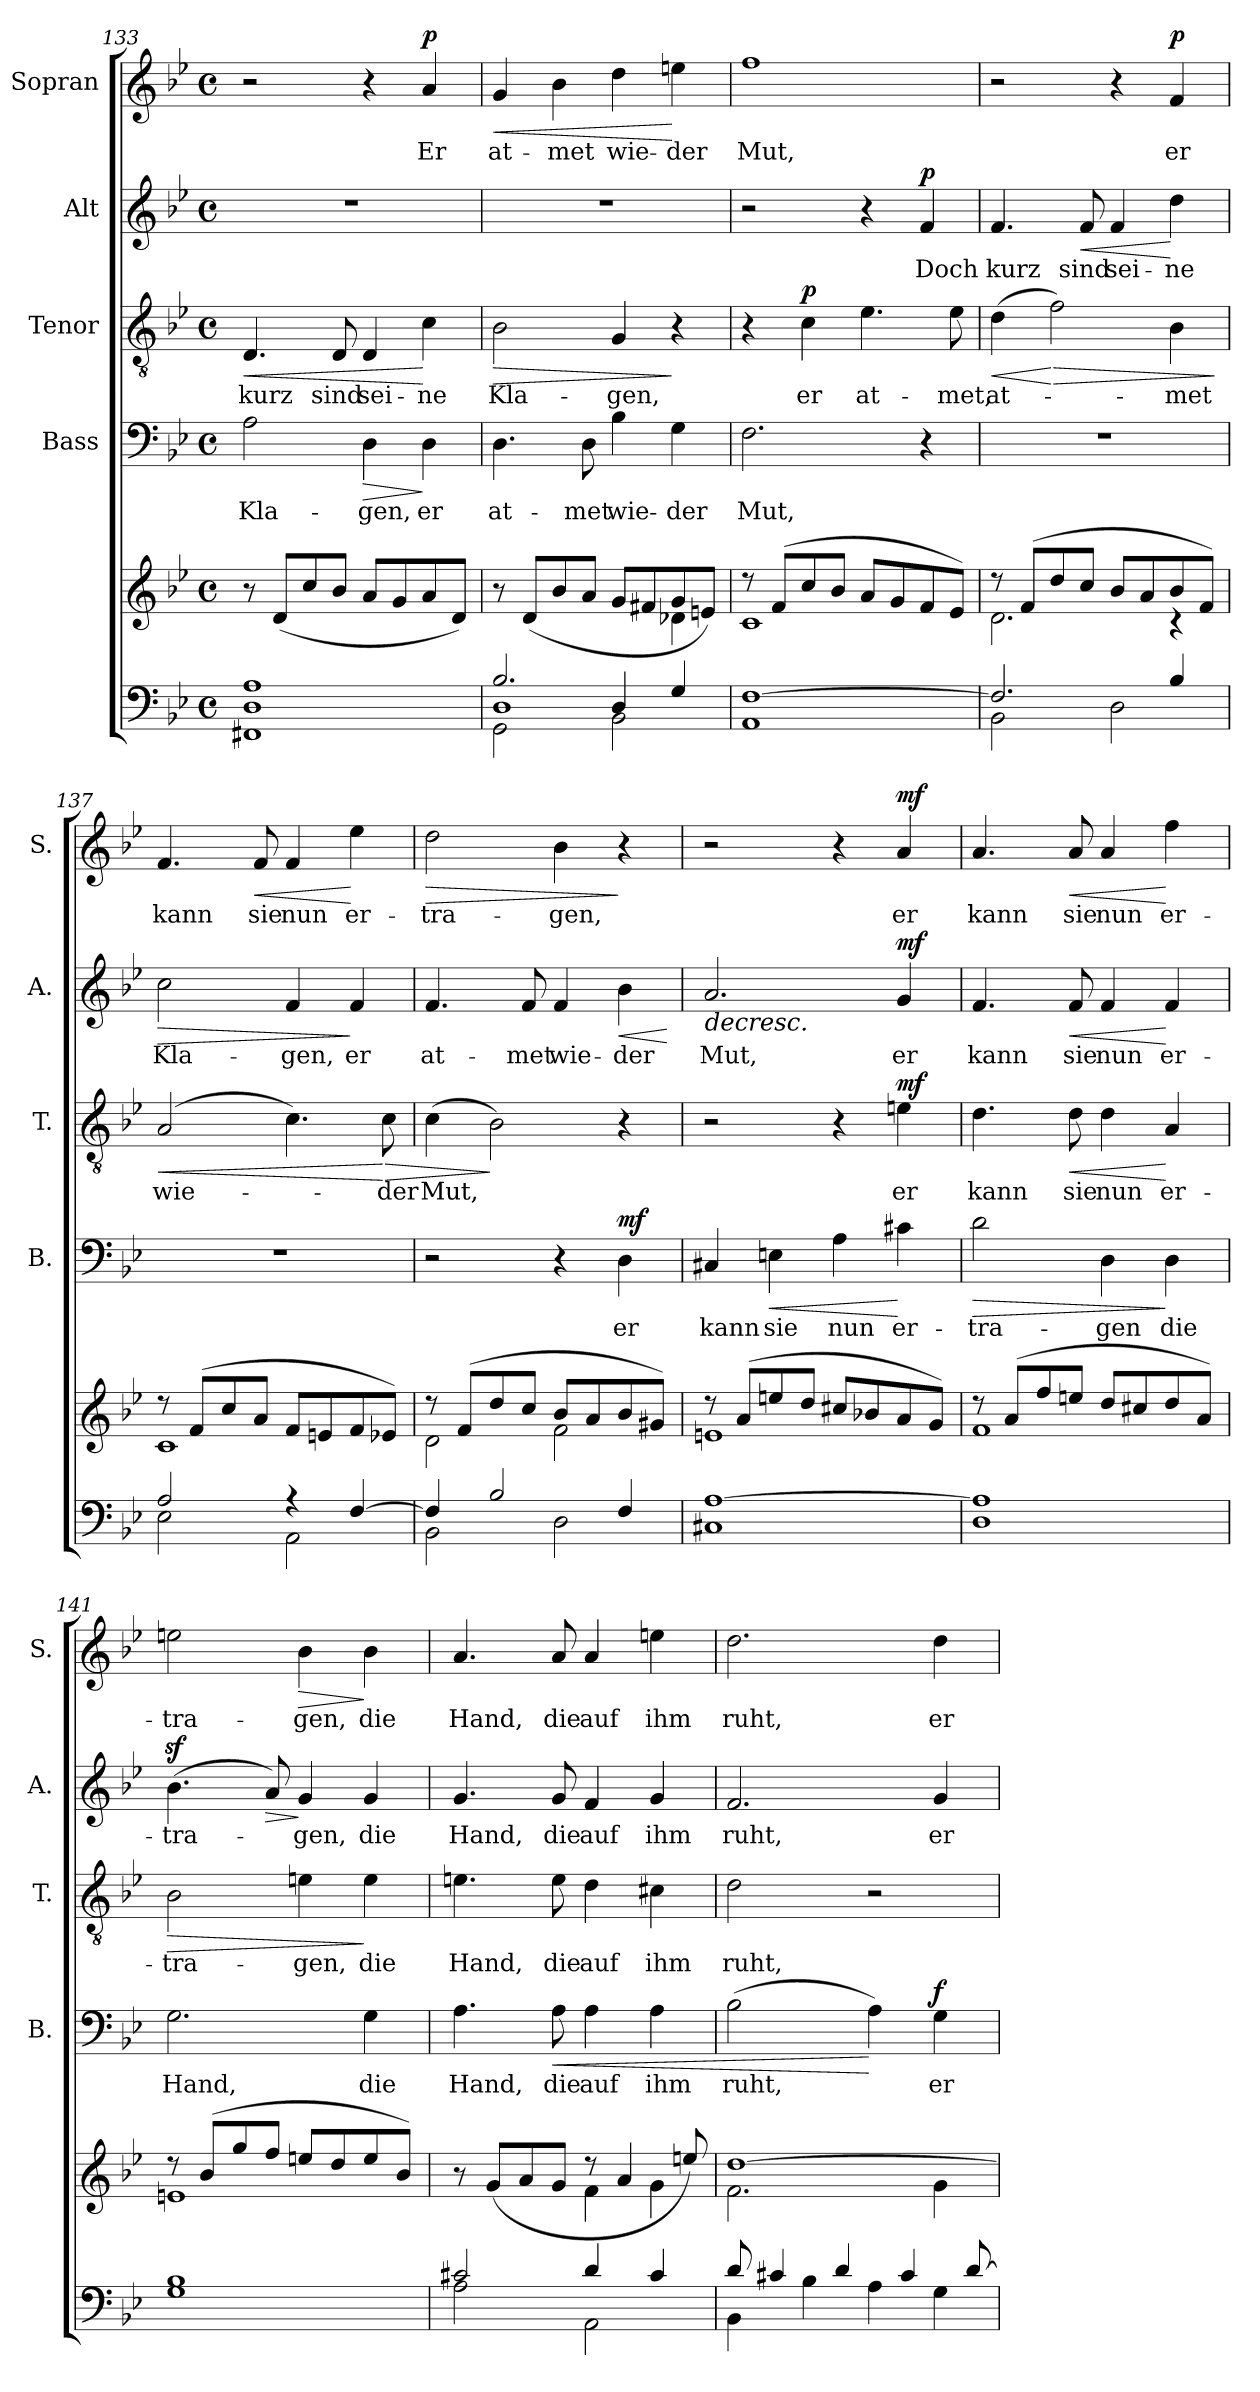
**kern	**kern	**kern	**text	**dynam	**kern	**text	**dynam	**kern	**text	**dynam	**kern	**text	**dynam
*part5	*part5	*part4	*part4	*part4	*part3	*part3	*part3	*part2	*part2	*part2	*part1	*part1	*part1
*staff6	*staff5	*staff4	*staff4	*staff4	*staff3	*staff3	*staff3	*staff2	*staff2	*staff2	*staff1	*staff1	*staff1
*	*	*I"Bass	*	*	*I"Tenor	*	*	*I"Alt	*	*	*I"Sopran	*	*
*	*	*I'B.	*	*	*I'T.	*	*	*I'A.	*	*	*I'S.	*	*
!!LO:LB:g=z
*clefF4	*clefG2	*clefF4	*	*	*clefGv2	*	*	*clefG2	*	*	*clefG2	*	*
*k[b-e-]	*k[b-e-]	*k[b-e-]	*	*	*k[b-e-]	*	*	*k[b-e-]	*	*	*k[b-e-]	*	*
*B-:	*B-:	*B-:	*	*	*B-:	*	*	*B-:	*	*	*B-:	*	*
*M4/4	*M4/4	*M4/4	*	*	*M4/4	*	*	*M4/4	*	*	*M4/4	*	*
*met(c)	*met(c)	*met(c)	*	*	*met(c)	*	*	*met(c)	*	*	*met(c)	*	*
=133	=133	=133	=133	=133	=133	=133	=133	=133	=133	=133	=133	=133	=133
!	!	!	!LO:LY:b	!	!	!LO:LY:b	!LO:HP:b	!	!	!	!	!	!
1FF#X 1D 1A	8r	2A\	Kla-	.	4.D/	kurz	<	1r	.	.	2r	.	.
.	(<8d/L	.	.	.	.	.	.	.	.	.	.	.	.
.	8cc/	.	.	.	.	.	.	.	.	.	.	.	.
!	!	!	!	!	!	!LO:LY:b	!	!	!	!	!	!	!
.	8b-/J	.	.	.	8D/	sind	.	.	.	.	.	.	.
!	!	!	!LO:LY:b	!LO:HP:b	!	!LO:LY:b	!	!	!	!	!	!	!
.	8a/L	4D\	-gen,	>	4D/	sei-	.	.	.	.	4r	.	.
.	8g/	.	.	.	.	.	.	.	.	.	.	.	.
!	!	!	!LO:LY:b	!	!	!LO:LY:b	!	!	!	!	!	!LO:LY:b	!LO:DY:a
.	8a/	4D\	er	]	4c\	-ne	[	.	.	.	4a/	Er	p
.	8d/J)	.	.	.	.	.	.	.	.	.	.	.	.
=134	=134	=134	=134	=134	=134	=134	=134	=134	=134	=134	=134	=134	=134
*^	*^	*	*	*	*	*	*	*	*	*	*	*	*
*	*^	*	*	*	*	*	*	*	*	*	*	*	*	*	*
*	*	*^	*	*	*	*	*	*	*	*	*	*	*	*	*	*
!	!	!	!	!	!	!	!LO:LY:b	!	!	!LO:LY:b	!LO:HP:b	!	!	!	!	!LO:LY:b	!LO:HP:b
2.B-/	2GG\	1D	2ryy	8r	2.ryy	4.D\	at-	.	2B-\	Kla-	>	1r	.	.	4g/	at-	<
.	.	.	.	(>8d/L	.	.	.	.	.	.	.	.	.	.	.	.	.
!	!	!	!	!	!	!	!	!	!	!	!	!	!	!	!	!LO:LY:b	!
.	.	.	.	8b-/	.	.	.	.	.	.	.	.	.	.	4b-\	-met	.
!	!	!	!	!	!	!	!LO:LY:b	!	!	!	!	!	!	!	!	!	!
.	.	.	.	8a/J	.	8D\	-met	.	.	.	.	.	.	.	.	.	.
!	!	!	!	!	!	!	!LO:LY:b	!	!	!LO:LY:b	!	!	!	!	!	!LO:LY:b	!
.	2BB-\	.	4D/	8g/L	.	4B-\	wie-	.	4G/	-gen,	.	.	.	.	4dd\	wie-	.
.	.	.	.	8f#X/	.	.	.	.	.	.	.	.	.	.	.	.	.
!	!	!	!	!	!	!	!LO:LY:b	!	!	!	!	!	!	!	!	!LO:LY:b	!
4G/	.	.	4ryy	8g/	4d-X\	4G\	-der	.	4r	.	]	.	.	.	4een\	-der	[
.	.	.	.	8en/J)	.	.	.	.	.	.	.	.	.	.	.	.	.
*	*v	*v	*v	*	*	*	*	*	*	*	*	*	*	*	*	*	*
=135	=135	=135	=135	=135	=135	=135	=135	=135	=135	=135	=135	=135	=135	=135	=135
!	!	!	!	!	!LO:LY:b	!	!	!	!	!	!	!	!	!LO:LY:b	!
[>1F	1AA	8r	1c	2.F\	Mut,	.	4r	.	.	2r	.	.	1ff	Mut,	.
.	.	(>8f/L	.	.	.	.	.	.	.	.	.	.	.	.	.
!	!	!	!	!	!	!	!	!LO:LY:b	!LO:DY:a	!	!	!	!	!	!
.	.	8cc/	.	.	.	.	4c\	er	p	.	.	.	.	.	.
.	.	8b-/J	.	.	.	.	.	.	.	.	.	.	.	.	.
!	!	!	!	!	!	!	!	!LO:LY:b	!	!	!	!	!	!	!
.	.	8a/L	.	.	.	.	4.e-\	at-	.	4r	.	.	.	.	.
.	.	8g/	.	.	.	.	.	.	.	.	.	.	.	.	.
!	!	!	!	!	!	!	!	!	!	!	!LO:LY:b	!LO:DY:a	!	!	!
.	.	8f/	.	4r	.	.	.	.	.	4f/	Doch	p	.	.	.
!	!	!	!	!	!	!	!	!LO:LY:b	!	!	!	!	!	!	!
.	.	8e-/J)	.	.	.	.	8e-\	-met,	.	.	.	.	.	.	.
=136	=136	=136	=136	=136	=136	=136	=136	=136	=136	=136	=136	=136	=136	=136	=136
!	!	!	!	!	!	!	!	!LO:LY:b	!LO:HP:b	!	!LO:LY:b	!	!	!	!
2.F/]	2BB-\	8r	2.d\	1r	.	.	(>4d\	at-	<	4.f/	kurz	.	2r	.	.
.	.	(>8f/L	.	.	.	.	.	.	.	.	.	.	.	.	.
!	!	!	!	!	!	!	!	!	!LO:HP:n=1:b	!	!	!	!	!	!
.	.	8dd/	.	.	.	.	2f\)	.	[ >	.	.	.	.	.	.
!	!	!	!	!	!	!	!	!	!	!	!LO:LY:b	!LO:HP:b	!	!	!
.	.	8cc/J	.	.	.	.	.	.	.	8f/	sind	<	.	.	.
!	!	!	!	!	!	!	!	!	!	!	!LO:LY:b	!	!	!	!
.	2D\	8b-/L	.	.	.	.	.	.	.	4f/	sei-	.	4r	.	.
.	.	8a/	.	.	.	.	.	.	.	.	.	.	.	.	.
!	!	!	!	!	!	!	!	!LO:LY:b	!	!	!LO:LY:b	!	!	!LO:LY:b	!LO:DY:a
4B-/	.	8b-/	4rc	.	.	.	4B-\	-met	.	4dd\	-ne	[	4f/	er	p
.	.	8f/J)	.	.	.	.	.	.	.	.	.	.	.	.	.
*v	*v	*	*	*	*	*	*	*	*	*	*	*	*	*	*
*	*v	*v	*	*	*	*	*	*	*	*	*	*	*	*
.	.	.	.	.	.	.	]	.	.	.	.	.	.
!!LO:PB:g=z
=137	=137	=137	=137	=137	=137	=137	=137	=137	=137	=137	=137	=137	=137
*^	*^	*	*	*	*	*	*	*	*	*	*	*	*
!	!	!	!	!	!	!	!	!LO:LY:b	!LO:HP:b	!	!LO:LY:b	!LO:HP:b	!	!LO:LY:b	!
2A/	2E-\	8r	1c	1r	.	.	(2A/	wie-	<	2cc\	Kla-	>	4.f/	kann	.
.	.	(>8f/L	.	.	.	.	.	.	.	.	.	.	.	.	.
.	.	8cc/	.	.	.	.	.	.	.	.	.	.	.	.	.
!	!	!	!	!	!	!	!	!	!	!	!	!	!	!LO:LY:b	!LO:HP:b
.	.	8a/J	.	.	.	.	.	.	.	.	.	.	8f/	sie	<
!	!	!	!	!	!	!	!	!	!	!	!LO:LY:b	!	!	!LO:LY:b	!
4rA	2AA\	8f/L	.	.	.	.	4.c\)	.	.	4f/	-gen,	.	4f/	nun	.
.	.	8en/	.	.	.	.	.	.	.	.	.	.	.	.	.
!	!	!	!	!	!	!	!	!	!	!	!LO:LY:b	!	!	!LO:LY:b	!
[>4F/	.	8f/	.	.	.	.	.	.	.	4f/	er	]	4ee-\	er-	[
!	!	!	!	!	!	!	!	!LO:LY:b	!LO:HP:n=1:b	!	!	!	!	!	!
.	.	8e-X/J)	.	.	.	.	8c\	-der	[ >	.	.	.	.	.	.
=138	=138	=138	=138	=138	=138	=138	=138	=138	=138	=138	=138	=138	=138	=138	=138
!	!	!	!	!	!	!	!	!LO:LY:b	!	!	!LO:LY:b	!	!	!LO:LY:b	!LO:HP:b
4F/]	2BB-\	8r	2d\	2r	.	.	(>4c\	Mut,	.	4.f/	at-	.	2dd\	-tra-	>
.	.	(>8f/L	.	.	.	.	.	.	.	.	.	.	.	.	.
2B-/	.	8dd/	.	.	.	.	2B-\)	.	]	.	.	.	.	.	.
!	!	!	!	!	!	!	!	!	!	!	!LO:LY:b	!	!	!	!
.	.	8cc/J	.	.	.	.	.	.	.	8f/	-met	.	.	.	.
!	!	!	!	!	!	!	!	!	!	!	!LO:LY:b	!	!	!LO:LY:b	!
.	2D\	8b-/L	2f\	4r	.	.	.	.	.	4f/	wie-	.	4b-\	-gen,	.
.	.	8a/	.	.	.	.	.	.	.	.	.	.	.	.	.
!	!	!	!	!	!LO:LY:b	!LO:DY:a	!	!	!	!	!LO:LY:b	!LO:HP:b	!	!	!
4F/	.	8b-/	.	4D\	er	mf	4r	.	.	4b-\	-der	<	4r	.	]
.	.	8g#X/J)	.	.	.	.	.	.	.	.	.	.	.	.	.
*v	*v	*	*	*	*	*	*	*	*	*	*	*	*	*	*
*	*v	*v	*	*	*	*	*	*	*	*	*	*	*	*
.	.	.	.	.	.	.	.	.	.	[	.	.	.
=139	=139	=139	=139	=139	=139	=139	=139	=139	=139	=139	=139	=139	=139
*^	*^	*	*	*	*	*	*	*	*	*	*	*	*
!	!	!	!	!	!LO:LY:b	!	!	!	!	!	!LO:LY:b	!LO:HP:b	!	!	!
[>1A	1C#X	8rcc	1en	4C#X/	kann	.	2r	.	.	2.a/	Mut,	>	2r	.	.
.	.	(>8a/L	.	.	.	.	.	.	.	.	.	.	.	.	.
!	!	!	!	!	!LO:LY:b	!LO:HP:b	!	!	!	!	!	!	!	!	!
.	.	8een/	.	4En\	sie	<	.	.	.	.	.	.	.	.	.
.	.	8dd/J	.	.	.	.	.	.	.	.	.	.	.	.	.
!	!	!	!	!	!LO:LY:b	!	!	!	!	!	!	!	!	!	!
.	.	8cc#X/L	.	4A\	nun	.	4r	.	.	.	.	.	4r	.	.
.	.	8b-X/	.	.	.	.	.	.	.	.	.	.	.	.	.
!	!	!	!	!	!LO:LY:b	!	!	!LO:LY:b	!LO:DY:a	!	!LO:LY:b	!LO:DY:a	!	!LO:LY:b	!LO:DY:a
.	.	8a/	.	4c#X\	er-	[	4en\	er	mf	4g/	er	mf	4a/	er	mf
.	.	8g/J)	.	.	.	.	.	.	.	.	.	.	.	.	.
*v	*v	*	*	*	*	*	*	*	*	*	*	*	*	*	*
*	*v	*v	*	*	*	*	*	*	*	*	*	*	*	*
.	.	.	.	.	.	.	.	.	.	]	.	.	.
=140	=140	=140	=140	=140	=140	=140	=140	=140	=140	=140	=140	=140	=140
*^	*^	*	*	*	*	*	*	*	*	*	*	*	*
!	!	!	!	!	!LO:LY:b	!LO:HP:b	!	!LO:LY:b	!	!	!LO:LY:b	!	!	!LO:LY:b	!
1A]	1D	8rcc	1f	2d\	-tra-	>	4.d\	kann	.	4.f/	kann	.	4.a/	kann	.
.	.	(>8a/L	.	.	.	.	.	.	.	.	.	.	.	.	.
.	.	8ff/	.	.	.	.	.	.	.	.	.	.	.	.	.
!	!	!	!	!	!	!	!	!LO:LY:b	!LO:HP:b	!	!LO:LY:b	!LO:HP:b	!	!LO:LY:b	!LO:HP:b
.	.	8een/J	.	.	.	.	8d\	sie	<	8f/	sie	<	8a/	sie	<
!	!	!	!	!	!LO:LY:b	!	!	!LO:LY:b	!	!	!LO:LY:b	!	!	!LO:LY:b	!
.	.	8dd/L	.	4D\	-gen	.	4d\	nun	.	4f/	nun	.	4a/	nun	.
.	.	8cc#X/	.	.	.	.	.	.	.	.	.	.	.	.	.
!	!	!	!	!	!LO:LY:b	!	!	!LO:LY:b	!	!	!LO:LY:b	!	!	!LO:LY:b	!
.	.	8dd/	.	4D\	die	]	4A/	er-	[	4f/	er-	[	4ff\	er-	[
.	.	8a/J)	.	.	.	.	.	.	.	.	.	.	.	.	.
!!LO:LB:g=z
=141	=141	=141	=141	=141	=141	=141	=141	=141	=141	=141	=141	=141	=141	=141	=141
!	!	!	!	!	!LO:LY:b	!	!	!LO:LY:b	!LO:HP:b	!	!LO:LY:b	!	!	!LO:LY:b	!
1B-	1G	8rcc	1en	2.G\	Hand,	.	2B-\	-tra-	>	(>4.b-z>\	-tra-	.	2een\	-tra-	.
.	.	(>8b-/L	.	.	.	.	.	.	.	.	.	.	.	.	.
.	.	8gg/	.	.	.	.	.	.	.	.	.	.	.	.	.
!	!	!	!	!	!	!	!	!	!	!	!	!LO:HP:b	!	!	!
.	.	8ff/J	.	.	.	.	.	.	.	8a/)	.	>	.	.	.
!	!	!	!	!	!	!	!	!LO:LY:b	!	!	!LO:LY:b	!	!	!LO:LY:b	!LO:HP:b
.	.	8een/L	.	.	.	.	4en\	-gen,	.	4g/	-gen,	]	4b-\	-gen,	>
.	.	8dd/	.	.	.	.	.	.	.	.	.	.	.	.	.
!	!	!	!	!	!LO:LY:b	!	!	!LO:LY:b	!	!	!LO:LY:b	!	!	!LO:LY:b	!
.	.	8ee/	.	4G\	die	.	4e\	die	]	4g/	die	.	4b-\	die	]
.	.	8b-/J)	.	.	.	.	.	.	.	.	.	.	.	.	.
=142	=142	=142	=142	=142	=142	=142	=142	=142	=142	=142	=142	=142	=142	=142	=142
!	!	!	!	!	!LO:LY:b	!	!	!LO:LY:b	!	!	!LO:LY:b	!	!	!LO:LY:b	!
2c#X/	2A\	8r	2ryy	4.A\	Hand,	.	4.en\	Hand,	.	4.g/	Hand,	.	4.a/	Hand,	.
.	.	(>8g/L	.	.	.	.	.	.	.	.	.	.	.	.	.
.	.	8a/	.	.	.	.	.	.	.	.	.	.	.	.	.
!	!	!	!	!	!LO:LY:b	!LO:HP:b	!	!LO:LY:b	!	!	!LO:LY:b	!	!	!LO:LY:b	!
.	.	8g/J	.	8A\	die	<	8e\	die	.	8g/	die	.	8a/	die	.
!	!	!	!	!	!LO:LY:b	!	!	!LO:LY:b	!	!	!LO:LY:b	!	!	!LO:LY:b	!
4d/	2AA\	8rcc	4f\	4A\	auf	.	4d\	auf	.	4f/	auf	.	4a/	auf	.
.	.	4a/	.	.	.	.	.	.	.	.	.	.	.	.	.
!	!	!	!	!	!LO:LY:b	!	!	!LO:LY:b	!	!	!LO:LY:b	!	!	!LO:LY:b	!
4c#/	.	.	4g\	4A\	ihm	.	4c#X\	ihm	.	4g/	ihm	.	4een\	ihm	.
.	.	8een/)	.	.	.	.	.	.	.	.	.	.	.	.	.
=143	=143	=143	=143	=143	=143	=143	=143	=143	=143	=143	=143	=143	=143	=143	=143
!	!	!	!	!	!LO:LY:b	!	!	!LO:LY:b	!	!	!LO:LY:b	!	!	!LO:LY:b	!
8d/	4BB-\	[>1dd	2.f\	(>2B-\	ruht,	.	2d\	ruht,	.	2.f/	ruht,	.	2.dd\	ruht,	.
4c#X/	.	.	.	.	.	.	.	.	.	.	.	.	.	.	.
.	4B-\	.	.	.	.	.	.	.	.	.	.	.	.	.	.
4d/	.	.	.	.	.	.	.	.	.	.	.	.	.	.	.
.	4A\	.	.	4A\)	.	[	2r	.	.	.	.	.	.	.	.
4c#/	.	.	.	.	.	.	.	.	.	.	.	.	.	.	.
!	!	!	!	!	!LO:LY:b	!LO:DY:a	!	!	!	!	!LO:LY:b	!	!	!LO:LY:b	!
.	4G\	.	4g\	4G\	er	f	.	.	.	4g/	er	.	4dd\	er	.
[>8d/	.	.	.	.	.	.	.	.	.	.	.	.	.	.	.
*v	*v	*	*	*	*	*	*	*	*	*	*	*	*	*	*
*	*v	*v	*	*	*	*	*	*	*	*	*	*	*	*
=	=	=	=	=	=	=	=	=	=	=	=	=	=
*-	*-	*-	*-	*-	*-	*-	*-	*-	*-	*-	*-	*-	*-
